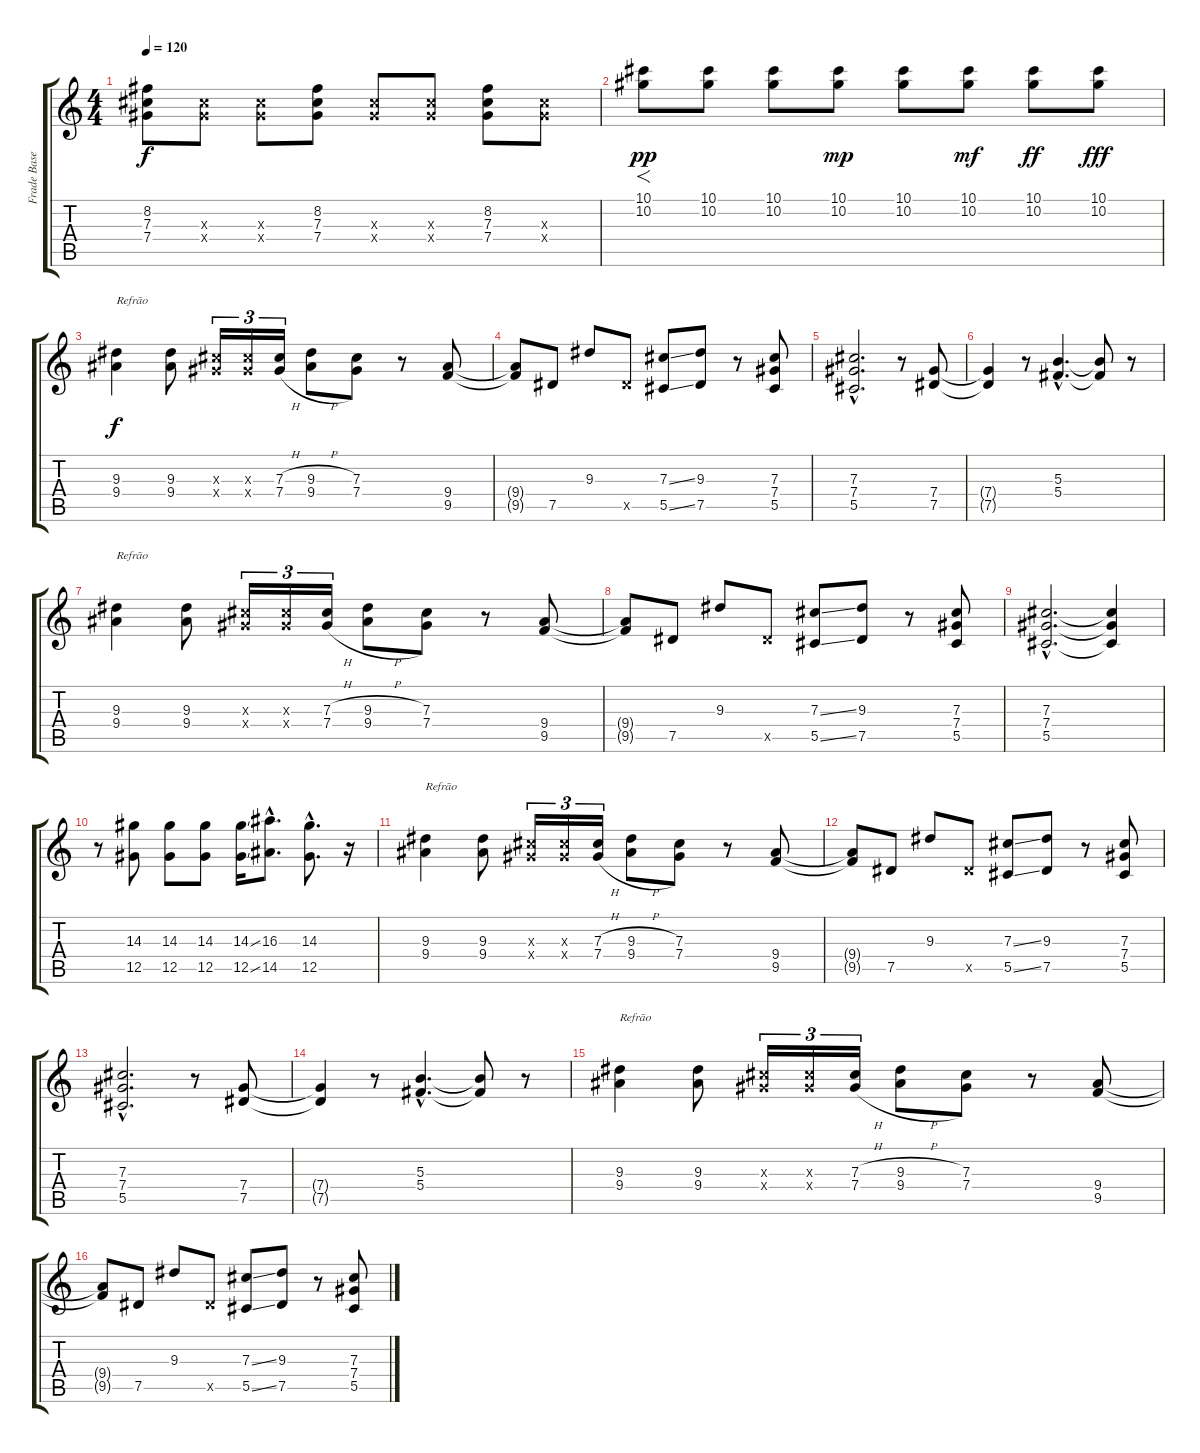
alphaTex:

\track ("Frade Base" "Frade Base") {instrument distortionguitar}
\staff {score tabs}
\tuning (Eb4 Bb3 Gb3 Db3 Ab2 Eb2) {hide}
\ts (4 4)
\tempo 120
\clef g2
\ks c
(8.2 7.3 7.4).8{dy f} (7.3{x} 7.4{x}).8 (7.3{x} 7.4{x}).8 (8.2 7.3 7.4).8 (7.3{x} 7.4{x}).8 (7.3{x} 7.4{x}).8 (8.2 7.3 7.4).8 (7.3{x} 7.4{x}).8 |
(10.1 10.2).8{f dy pp} (10.1 10.2).8 (10.1 10.2).8 (10.1 10.2).8{dy mp} (10.1 10.2).8 (10.1 10.2).8{dy mf} (10.1 10.2).8{dy ff} (10.1 10.2).8{dy fff} |
(9.3 9.4).4{txt "Refrão" dy f} (9.3 9.4).8 (7.3{x} 7.4{x}).16{tu (3 2)} (7.3{x} 7.4{x}).16{tu (3 2)} (7.3{h} 7.4{h}).16{tu (3 2)} (9.3{h} 9.4{h}).8 (7.3 7.4).8 r.8 (9.4 9.5).8 |
(9.4{t} 9.5{t}).8 7.5.8 9.3.8 7.5{x}.8 (7.3{ss} 5.5{ss}).8 (9.3 7.5).8 r.8 (7.3 7.4 5.5).8 |
(7.3{hac} 7.4{hac} 5.5{hac}).2{d} r.8 (7.4 7.5).8 |
(7.4{t} 7.5{t}).4 r.8 (5.3{hac} 5.4{hac}).4{d} (5.3{t} 5.4{t}).8 r.8 |
(9.3 9.4).4{txt "Refrão"} (9.3 9.4).8 (7.3{x} 7.4{x}).16{tu (3 2)} (7.3{x} 7.4{x}).16{tu (3 2)} (7.3{h} 7.4{h}).16{tu (3 2)} (9.3{h} 9.4{h}).8 (7.3 7.4).8 r.8 (9.4 9.5).8 |
(9.4{t} 9.5{t}).8 7.5.8 9.3.8 7.5{x}.8 (7.3{ss} 5.5{ss}).8 (9.3 7.5).8 r.8 (7.3 7.4 5.5).8 |
(7.3{hac} 7.4{hac} 5.5{hac}).2{d} (7.3{t} 7.4{t} 5.5{t}).4 |
r.8 (14.3 12.5).8 (14.3 12.5).8 (14.3 12.5).8 (14.3{ss} 12.5{ss}).16 (16.3{hac} 14.5{hac}).8{d} (14.3{hac} 12.5{hac}).8{d} r.16 |
(9.3 9.4).4{txt "Refrão"} (9.3 9.4).8 (7.3{x} 7.4{x}).16{tu (3 2)} (7.3{x} 7.4{x}).16{tu (3 2)} (7.3{h} 7.4{h}).16{tu (3 2)} (9.3{h} 9.4{h}).8 (7.3 7.4).8 r.8 (9.4 9.5).8 |
(9.4{t} 9.5{t}).8 7.5.8 9.3.8 7.5{x}.8 (7.3{ss} 5.5{ss}).8 (9.3 7.5).8 r.8 (7.3 7.4 5.5).8 |
(7.3{hac} 7.4{hac} 5.5{hac}).2{d} r.8 (7.4 7.5).8 |
(7.4{t} 7.5{t}).4 r.8 (5.3{hac} 5.4{hac}).4{d} (5.3{t} 5.4{t}).8 r.8 |
(9.3 9.4).4{txt "Refrão"} (9.3 9.4).8 (7.3{x} 7.4{x}).16{tu (3 2)} (7.3{x} 7.4{x}).16{tu (3 2)} (7.3{h} 7.4{h}).16{tu (3 2)} (9.3{h} 9.4{h}).8 (7.3 7.4).8 r.8 (9.4 9.5).8 |
(9.4{t} 9.5{t}).8 7.5.8 9.3.8 7.5{x}.8 (7.3{ss} 5.5{ss}).8 (9.3 7.5).8 r.8 (7.3 7.4 5.5).8
